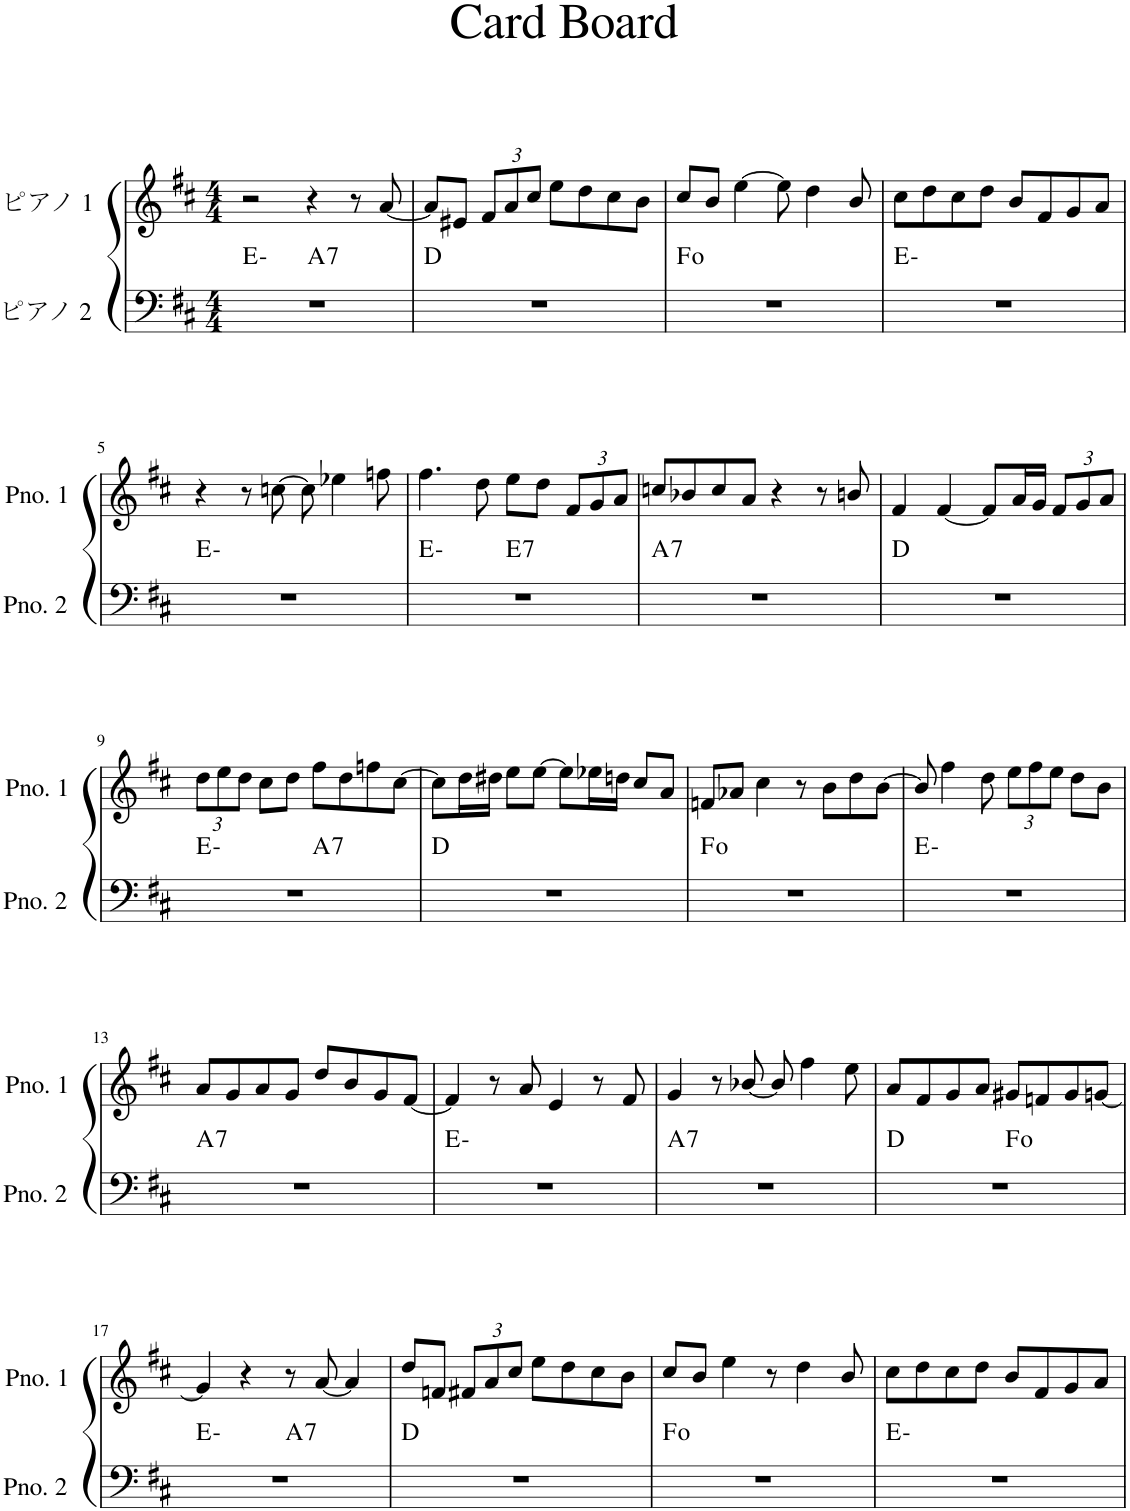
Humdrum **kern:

**kern	**harte	**kern
*part2	*part2	*part1
*staff2	*	*staff1
*I"ピアノ 2	*	*I"ピアノ 1
*clefF4	*	*clefG2
*k[f#c#]	*	*k[f#c#]
*M4/4	*	*M4/4
=1	=1	=1
*^	*	*
1r	2ryy	E:min	2r
!	!	!LO:H:kt=7	!
.	2ryy	A:7	4r
.	.	.	8r
.	.	.	[8a/
*v	*v	*	*
=2	=2	=2
1r	D:maj	8a/L]
.	.	8e#X/J
*	*	*Xbrackettup
.	.	12f#/L
.	.	12a/
.	.	12cc#/J
.	.	8ee\L
.	.	8dd\
.	.	8cc#\
.	.	8b\J
=3	=3	=3
1r	F:dim	8cc#/L
.	.	8b/J
.	.	[4ee\
.	.	8ee\]
.	.	4dd\
.	.	8b/
=4	=4	=4
1r	E:min	8cc#\L
.	.	8dd\
.	.	8cc#\
.	.	8dd\J
.	.	8b/L
.	.	8f#/
.	.	8g/
.	.	8a/J
!!LO:LB:g=z
=5	=5	=5
1r	E:min	4r
.	.	8r
.	.	[8ccn\
.	.	8cc\]
.	.	4ee-X\
.	.	8ffn\
=6	=6	=6
*^	*	*
1r	2ryy	E:min	4.ff#\
.	.	.	8dd\
!	!	!LO:H:kt=7	!
.	2ryy	E:7	8ee\L
.	.	.	8dd\J
.	.	.	12f#/L
.	.	.	12g/
.	.	.	12a/J
=7	=7	=7	=7
!	!	!LO:H:kt=7	!
*v	*v	*	*
1r	A:7	8ccn/L
.	.	8b-X/
.	.	8cc/
.	.	8a/J
.	.	4r
.	.	8r
.	.	8bn/
=8	=8	=8
1r	D:maj	4f#/
.	.	[4f#/
.	.	8f#/L]
.	.	16a/L
.	.	16g/JJ
.	.	12f#/L
.	.	12g/
.	.	12a/J
!!LO:LB:g=z
=9	=9	=9
*^	*	*
1r	2ryy	E:min	12dd\L
.	.	.	12ee\
.	.	.	12dd\J
.	.	.	8cc#\L
.	.	.	8dd\J
!	!	!LO:H:kt=7	!
.	2ryy	A:7	8ff#\L
.	.	.	8dd\
.	.	.	8ffn\
.	.	.	[8cc#\J
*v	*v	*	*
=10	=10	=10
1r	D:maj	8cc#\L]
.	.	16dd\L
.	.	16dd#X\JJ
.	.	8ee\L
.	.	[8ee\J
.	.	8ee\L]
.	.	16ee-X\L
.	.	16ddn\JJ
.	.	8cc#/L
.	.	8a/J
=11	=11	=11
1r	F:dim	8fn/L
.	.	8a-X/J
.	.	4cc#\
.	.	8r
.	.	8b\L
.	.	8dd\
.	.	[8b\J
=12	=12	=12
1r	E:min	8b/]
.	.	4ff#\
.	.	8dd\
.	.	12ee\L
.	.	12ff#\
.	.	12ee\J
.	.	8dd\L
.	.	8b\J
!!LO:LB:g=z
=13	=13	=13
!	!LO:H:kt=7	!
1r	A:7	8a/L
.	.	8g/
.	.	8a/
.	.	8g/J
.	.	8dd/L
.	.	8b/
.	.	8g/
.	.	[8f#/J
=14	=14	=14
1r	E:min	4f#/]
.	.	8r
.	.	8a/
.	.	4e/
.	.	8r
.	.	8f#/
=15	=15	=15
!	!LO:H:kt=7	!
1r	A:7	4g/
.	.	8r
.	.	[8b-X/
.	.	8b-/]
.	.	4ff#\
.	.	8ee\
=16	=16	=16
*^	*	*
1r	2ryy	D:maj	8a/L
.	.	.	8f#/
.	.	.	8g/
.	.	.	8a/J
.	2ryy	F:dim	8g#X/L
.	.	.	8fn/
.	.	.	8g#/
.	.	.	[8gn/J
!!LO:LB:g=z
=17	=17	=17	=17
1r	2ryy	E:min	4g/]
.	.	.	4r
!	!	!LO:H:kt=7	!
.	2ryy	A:7	8r
.	.	.	[8a/
.	.	.	4a/]
*v	*v	*	*
=18	=18	=18
1r	D:maj	8dd/L
.	.	8fn/J
.	.	12f#X/L
.	.	12a/
.	.	12cc#/J
.	.	8ee\L
.	.	8dd\
.	.	8cc#\
.	.	8b\J
=19	=19	=19
1r	F:dim	8cc#/L
.	.	8b/J
.	.	4ee\
.	.	8r
.	.	4dd\
.	.	8b/
=20	=20	=20
1r	E:min	8cc#\L
.	.	8dd\
.	.	8cc#\
.	.	8dd\J
.	.	8b/L
.	.	8f#/
.	.	8g/
.	.	8a/J
=	=	=
*-	*-	*-
